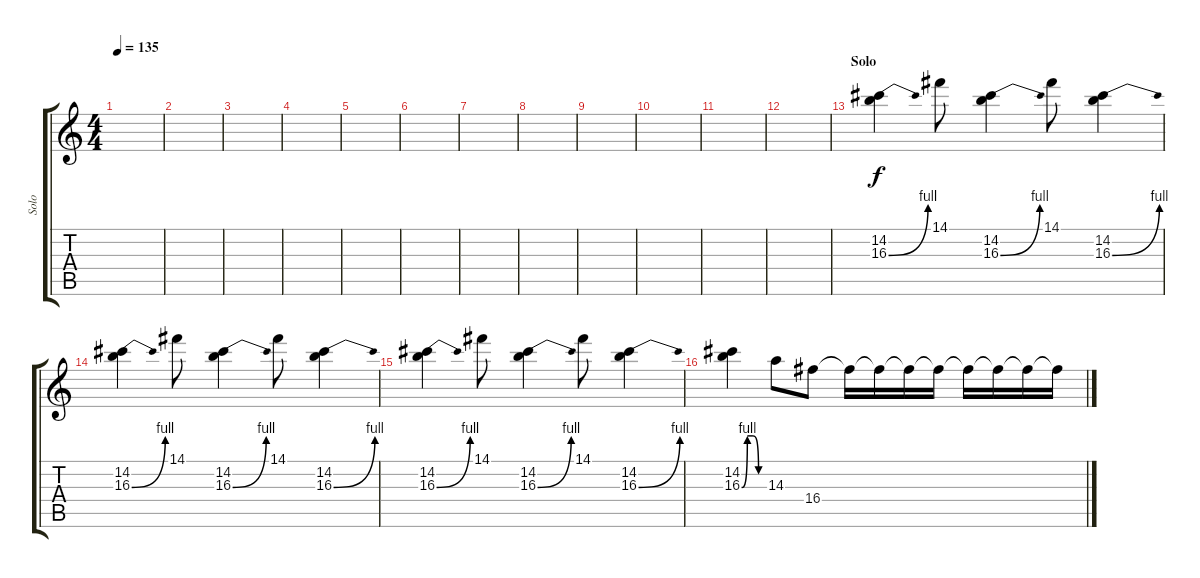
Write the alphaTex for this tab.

\track ("Solo" "Solo") {instrument distortionguitar}
\staff {score tabs}
\tuning (E4 B3 G3 D3 A2 E2) {hide}
\ts (4 4)
\tempo 135
\clef g2
\ks c
|
|
|
|
|
|
|
|
|
|
|
|
\section ("" "Solo")
(14.2 16.3{be (bend 0 0 60 4)}).4 14.1.8 (14.2 16.3{be (bend 0 0 60 4)}).4 14.1.8 (14.2 16.3{be (bend 0 0 60 4)}).4 |
(14.2 16.3{be (bend 0 0 60 4)}).4 14.1.8 (14.2 16.3{be (bend 0 0 60 4)}).4 14.1.8 (14.2 16.3{be (bend 0 0 60 4)}).4 |
(14.2 16.3{be (bend 0 0 60 4)}).4 14.1.8 (14.2 16.3{be (bend 0 0 60 4)}).4 14.1.8 (14.2 16.3{be (bend 0 0 60 4)}).4 |
(14.2 16.3{be (custom 0 0 15 4 30 4 45 0 60 0)}).4 14.3.8 16.4.8 16.4{t}.16 16.4{t}.16 16.4{t}.16 16.4{t}.16 16.4{t}.16 16.4{t}.16 16.4{t}.16 16.4{t}.16
